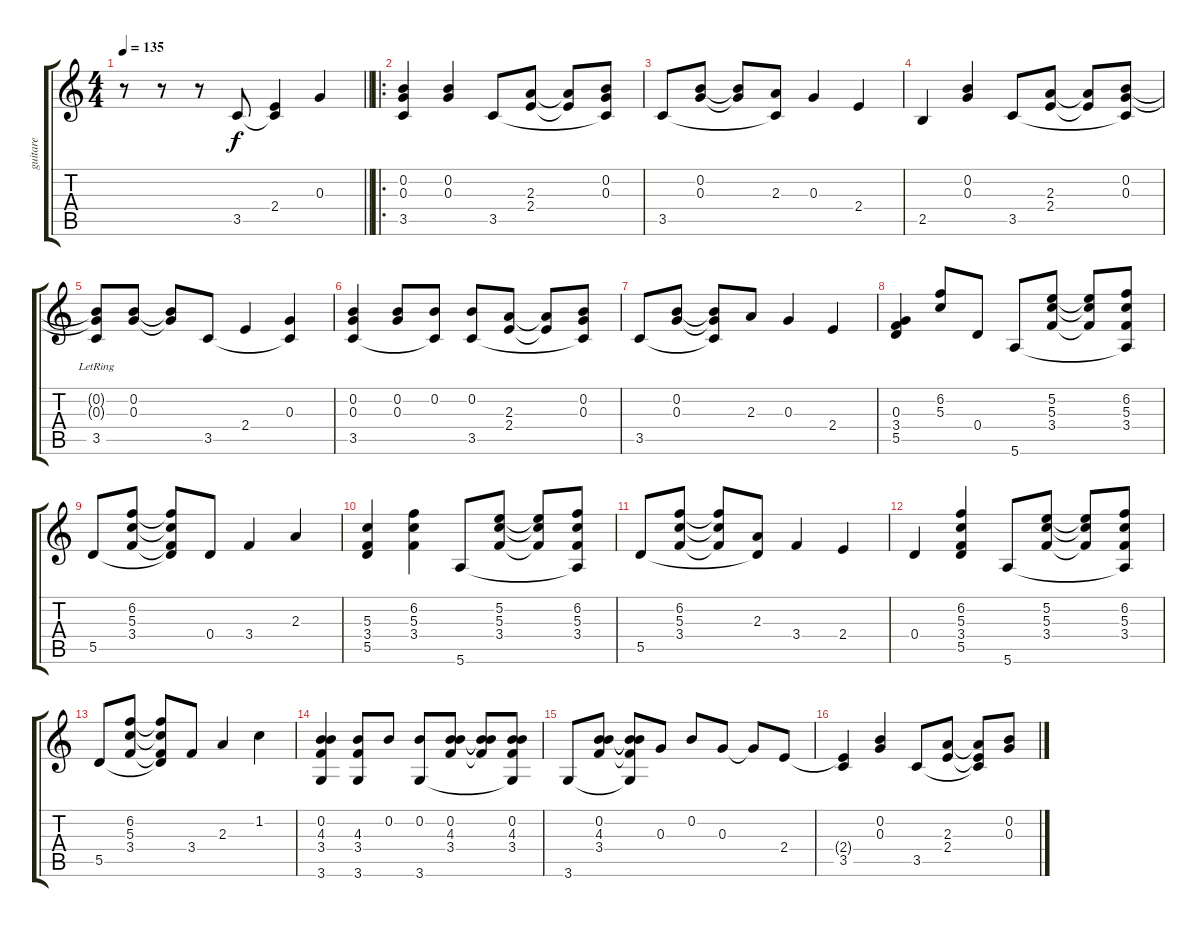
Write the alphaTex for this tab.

\track ("guitare" "guitare") {instrument acousticguitarnylon}
\staff {score tabs}
\tuning (E4 B3 G3 D3 A2 E2) {hide}
\ts (4 4)
\tempo 135
\clef g2
\barLineRight lightlight
\ks c
r.8{dy f instrument acousticguitarnylon} r.8 r.8 3.5.8 (2.4 3.5{t}).4 0.3.4 |
\ro
(0.2 0.3 3.5).4 (0.2 0.3).4 3.5.8 (2.3 2.4).8 (2.3{t} 2.4{t}).8 (0.2 0.3 3.5{t}).8 |
3.5.8 (0.2 0.3).8 (0.2{t} 0.3{t}).8 (2.3 3.5{t}).8 0.3.4 2.4.4 |
2.5.4 (0.2 0.3).4 3.5.8 (2.3 2.4).8 (2.3{t} 2.4{t}).8 (0.2 0.3 3.5{t}).8 |
(0.2{t} 0.3{t} 3.5{lr}).8 (0.2 0.3).8 (0.2{t} 0.3{t}).8 3.5.8 2.4.4 (0.3 3.5{t}).4 |
(0.2 0.3 3.5).4 (0.2 0.3).8 (0.2 3.5{t}).8 (0.2 3.5).8 (2.3 2.4).8 (2.3{t} 2.4{t}).8 (0.2 0.3 3.5{t}).8 |
3.5.8 (0.2 0.3).8 (0.2{t} 0.3{t} 3.5{t}).8 2.3.8 0.3.4 2.4.4 |
(0.3 3.4 5.5).4 (6.2 5.3).8 0.4.8 5.6.8 (5.2 5.3 3.4).8 (5.2{t} 5.3{t} 3.4{t}).8 (6.2 5.3 3.4 5.6{t}).8 |
5.5.8 (6.2 5.3 3.4).8 (6.2{t} 5.3{t} 3.4{t} 5.5{t}).8 0.4.8 3.4.4 2.3.4 |
(5.3 3.4 5.5).4 (6.2 5.3 3.4).4 5.6.8 (5.2 5.3 3.4).8 (5.2{t} 5.3{t} 3.4{t}).8 (6.2 5.3 3.4 5.6{t}).8 |
5.5.8 (6.2 5.3 3.4).8 (6.2{t} 5.3{t} 3.4{t}).8 (2.3 5.5{t}).8 3.4.4 2.4.4 |
0.4.4 (6.2 5.3 3.4 5.5).4 5.6.8 (5.2 5.3 3.4).8 (5.2{t} 5.3{t} 3.4{t}).8 (6.2 5.3 3.4 5.6{t}).8 |
5.5.8 (6.2 5.3 3.4).8 (6.2{t} 5.3{t} 3.4{t} 5.5{t}).8 3.4.8 2.3.4 1.2.4 |
(0.2 4.3 3.4 3.6).4 (4.3 3.4 3.6).8 0.2.8 (0.2 3.6).8 (0.2 4.3 3.4).8 (0.2{t} 4.3{t} 3.4{t}).8 (0.2 4.3 3.4 3.6{t}).8 |
3.6.8 (0.2 4.3 3.4).8 (0.2{t} 4.3{t} 3.4{t} 3.6{t}).8 0.3.8 0.2.8 0.3.8 0.3{t}.8 2.4.8 |
(2.4{t} 3.5).4 (0.2 0.3).4 3.5.8 (2.3 2.4).8 (2.3{t} 2.4{t} 3.5{t}).8 (0.2 0.3).8
